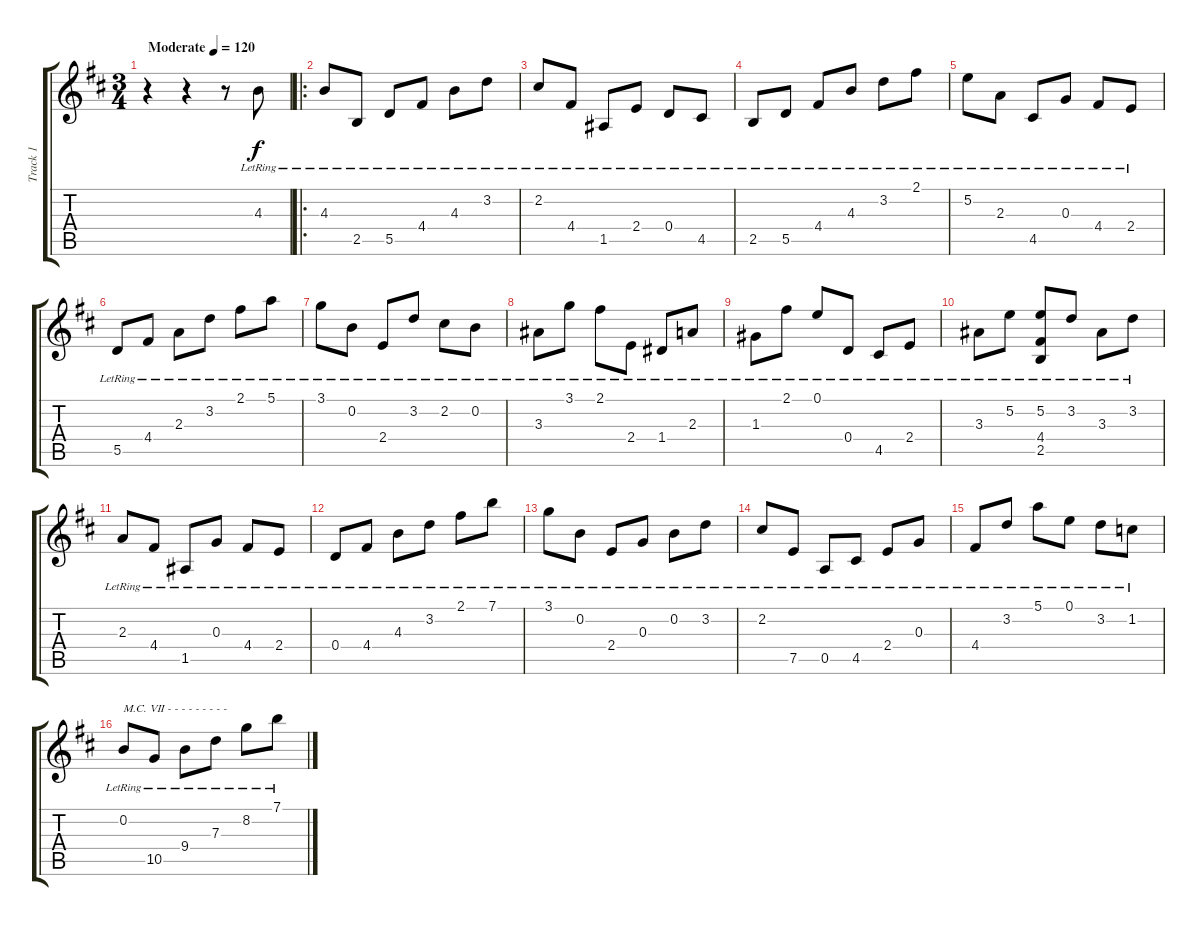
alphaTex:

\track ("Track 1" "Track 1") {instrument overdrivenguitar}
\staff {score tabs}
\tuning (E4 B3 G3 D3 A2 E2) {hide}
\ts (3 4)
\tempo (120 "Moderate")
\clef g2
\ks bminor
r.4{dy f instrument overdrivenguitar} r.4 r.8 4.3{lr}.8 |
\ro
4.3{lr}.8 2.5{lr}.8 5.5{lr}.8 4.4{lr}.8 4.3{lr}.8 3.2{lr}.8 |
2.2{lr}.8 4.4{lr}.8 1.5{lr}.8 2.4{lr}.8 0.4{lr}.8 4.5{lr}.8 |
2.5{lr}.8 5.5{lr}.8 4.4{lr}.8 4.3{lr}.8 3.2{lr}.8 2.1{lr}.8 |
5.2{lr}.8 2.3{lr}.8 4.5{lr}.8 0.3{lr}.8 4.4{lr}.8 2.4{lr}.8 |
5.5{lr}.8 4.4{lr}.8 2.3{lr}.8 3.2{lr}.8 2.1{lr}.8 5.1{lr}.8 |
3.1{lr}.8 0.2{lr}.8 2.4{lr}.8 3.2{lr}.8 2.2{lr}.8 0.2{lr}.8 |
3.3{lr}.8 3.1{lr}.8 2.1{lr}.8 2.4{lr}.8 1.4{lr}.8 2.3{lr}.8 |
1.3{lr}.8 2.1{lr}.8 0.1{lr}.8 0.4{lr}.8 4.5{lr}.8 2.4{lr}.8 |
3.3{lr}.8 5.2{lr}.8 (5.2{lr} 4.4{lr} 2.5{lr}).8 3.2{lr}.8 3.3{lr}.8 3.2{lr}.8 |
2.3{lr}.8 4.4{lr}.8 1.5{lr}.8 0.3{lr}.8 4.4{lr}.8 2.4{lr}.8 |
0.4{lr}.8 4.4{lr}.8 4.3{lr}.8 3.2{lr}.8 2.1{lr}.8 7.1{lr}.8 |
3.1{lr}.8 0.2{lr}.8 2.4{lr}.8 0.3{lr}.8 0.2{lr}.8 3.2{lr}.8 |
2.2{lr}.8 7.5{lr}.8 0.5{lr}.8 4.5{lr}.8 2.4{lr}.8 0.3{lr}.8 |
4.4{lr}.8 3.2{lr}.8 5.1{lr}.8 0.1{lr}.8 3.2{lr}.8 1.2{lr}.8 |
0.2{lr}.8{txt "M.C. VII - - - - - - - - -"} 10.5{lr}.8 9.4{lr}.8 7.3{lr}.8 8.2{lr}.8 7.1{lr}.8
